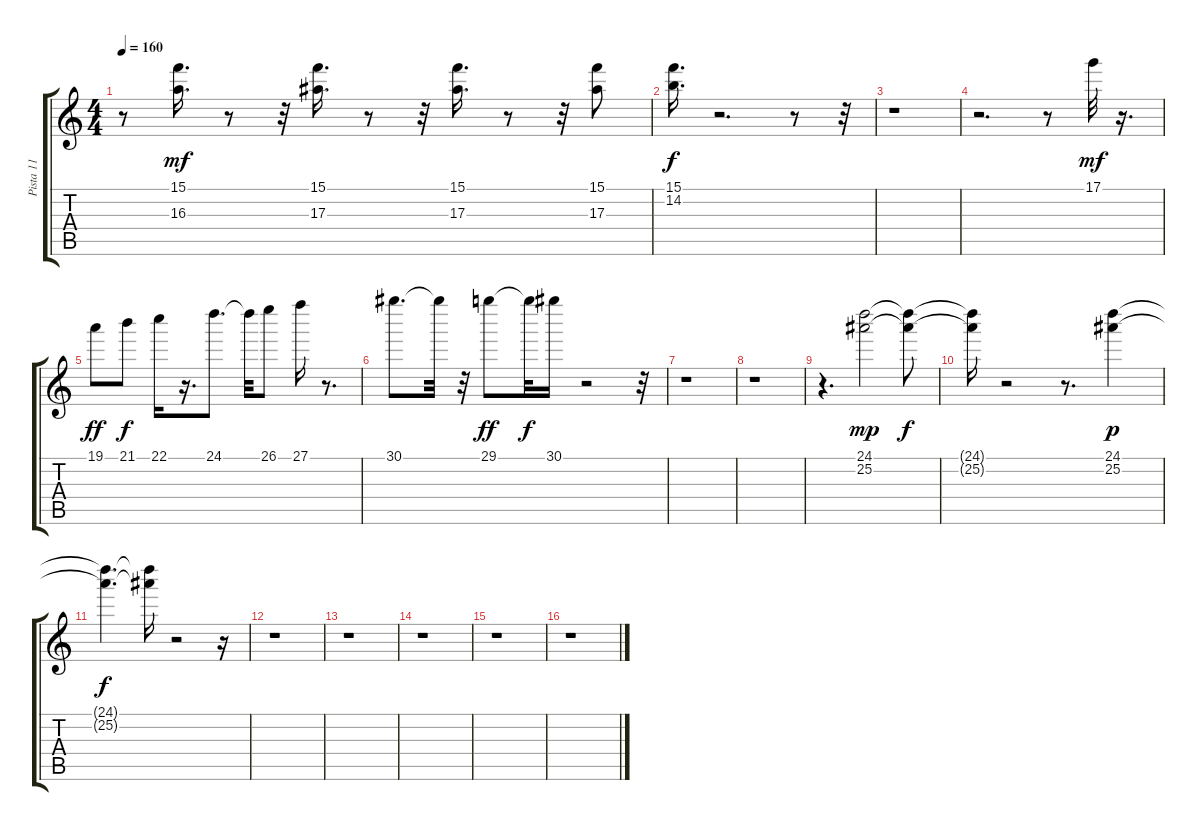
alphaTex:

\track ("Pista 11" "Pista 11") {instrument electricguitarjazz}
\staff {score tabs}
\tuning (D4 A3 F3 C3 G2 D2) {hide}
\ts (4 4)
\tempo 160
\clef g2
\ks c
r.8{dy mf} (15.1 16.3).16{d} r.8 r.32 (15.1 17.3).16{d} r.8 r.32 (15.1 17.3).16{d} r.8 r.32 (15.1 17.3).8 |
(15.1 14.2).16{d dy f} r.2{d} r.8 r.32 |
r.1 |
r.2{d} r.8 17.1.32{dy mf} r.16{d} |
19.1.8{dy ff} 21.1.8{dy f} 22.1.16 r.16{d} 24.1.8{d} 24.1{t}.32 26.1.8 27.1.16 r.8{d} |
30.1.8{d} 30.1{t}.32 r.32 29.1.8{dy ff} 29.1{t}.32{dy f} 30.1.16 r.2 r.32 |
r.1 |
r.1 |
r.4{d} (24.1 25.2).2{dy mp balance 2} (24.1{t} 25.2{t}).8{dy f} |
(24.1{t} 25.2{t}).16 r.2 r.8{d} (24.1 25.2).4{dy p balance 4} |
(24.1{t} 25.2{t}).4{d dy f} (24.1{t} 25.2{t}).16 r.2 r.16 |
r.1 |
r.1 |
r.1 |
r.1 |
r.1
